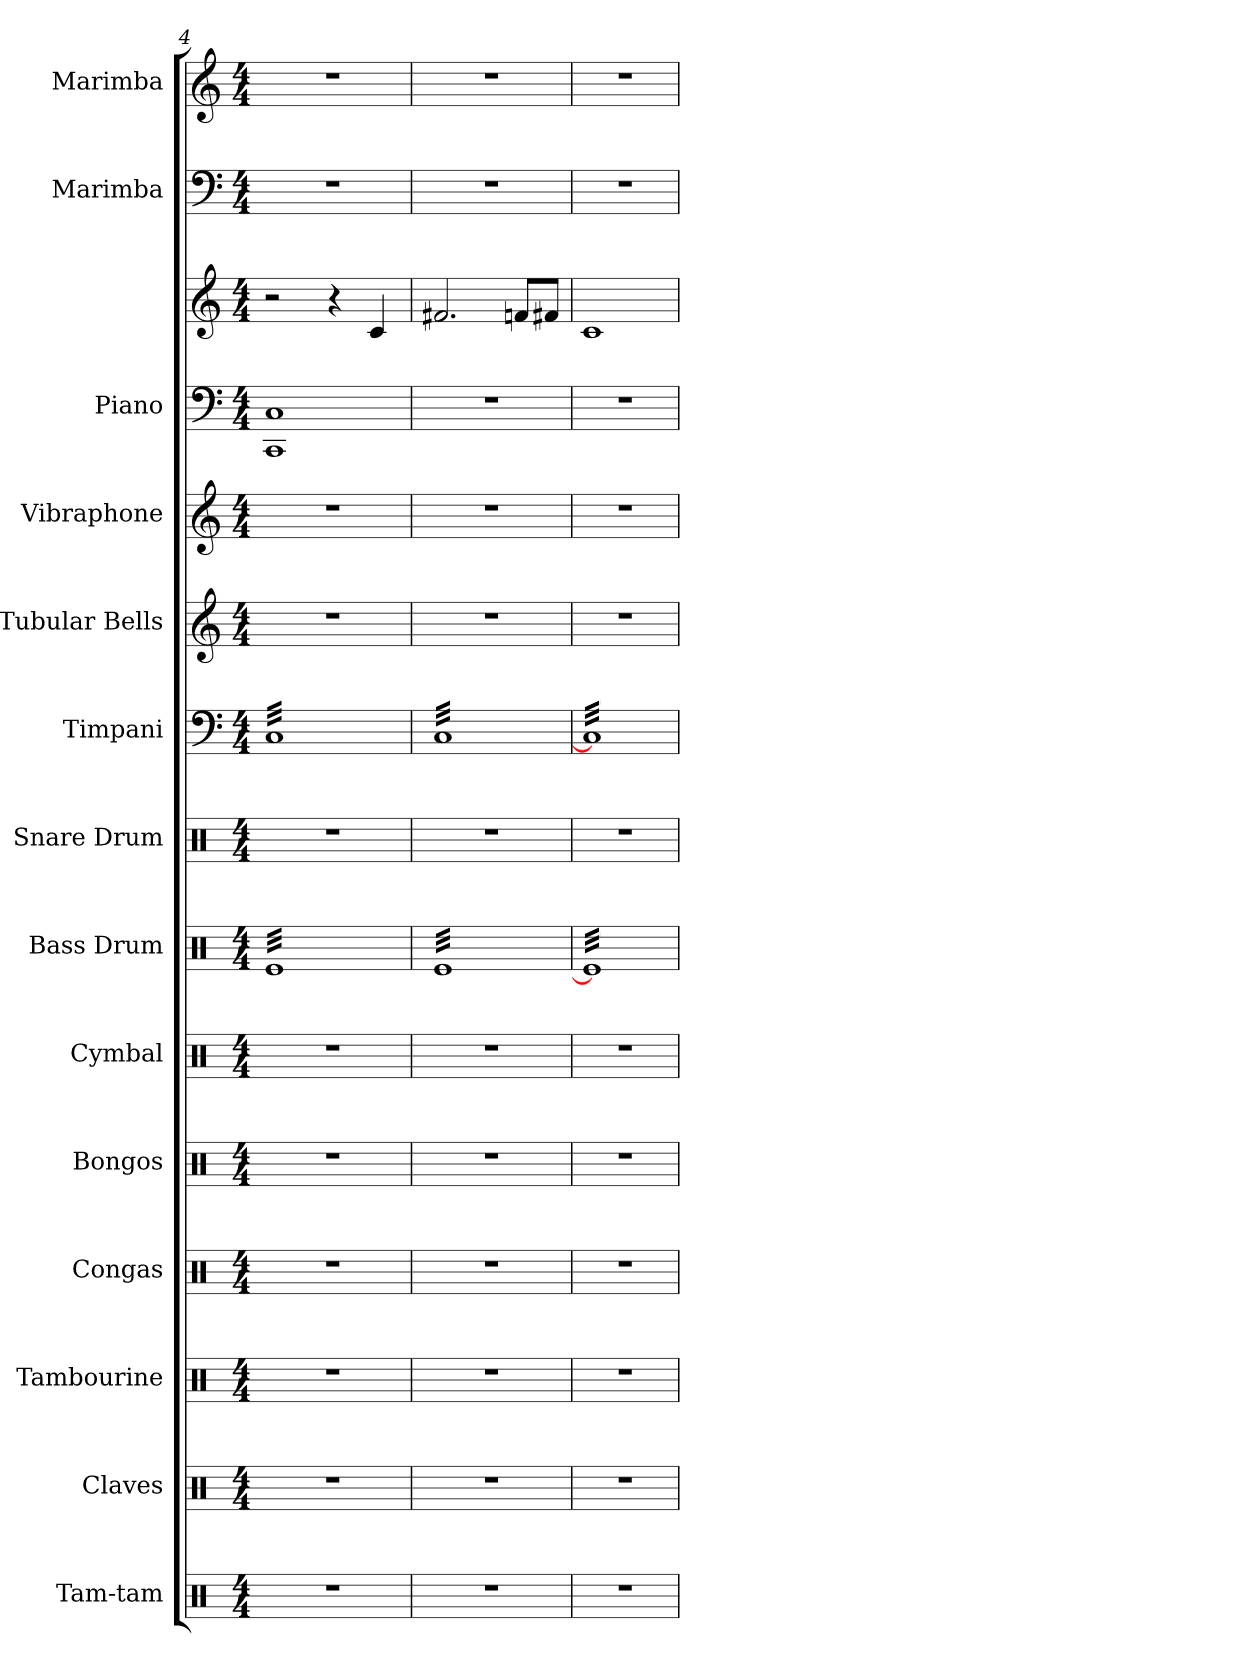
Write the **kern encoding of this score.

**kern	**kern	**kern	**kern	**kern	**kern	**kern	**kern	**kern	**kern	**kern	**kern	**kern	**kern	**kern
*part14	*part13	*part12	*part11	*part10	*part9	*part8	*part7	*part6	*part5	*part4	*part3	*part3	*part2	*part1
*staff15	*staff14	*staff13	*staff12	*staff11	*staff10	*staff9	*staff8	*staff7	*staff6	*staff5	*staff4	*staff3	*staff2	*staff1
*I"Tam-tam	*I"Claves	*I"Tambourine	*I"Congas	*I"Bongos	*I"Cymbal	*I"Bass Drum	*I"Snare Drum	*I"Timpani	*I"Tubular Bells	*I"Vibraphone	*I"Piano	*	*I"Marimba	*I"Marimba
*I'Tam-tam	*I'Clv.	*I'Tamb.	*I'Co.	*I'Bo.	*I'Cym.	*I'B. Dr.	*I'Sn. Dr.	*I'Timp.	*I'Tu. Be.	*I'Vib.	*I'Pno.	*	*I'Mrm.	*I'Mrm.
*clefX	*clefX	*clefX	*clefX	*clefX	*clefX	*clefX	*clefX	*clefF4	*clefG2	*clefG2	*clefF4	*clefG2	*clefF4	*clefG2
*k[]	*k[]	*k[]	*k[]	*k[]	*k[]	*k[]	*k[]	*k[]	*k[]	*k[]	*k[]	*k[]	*k[]	*k[]
*M4/4	*M4/4	*M4/4	*M4/4	*M4/4	*M4/4	*M4/4	*M4/4	*M4/4	*M4/4	*M4/4	*M4/4	*M4/4	*M4/4	*M4/4
*	*	*	*	*	*	*	*	*	*	*	*8ba	*	*	*
=4	=4	=4	=4	=4	=4	=4	=4	=4	=4	=4	=4	=4	=4	=4
*	*	*	*	*	*	*tremolo	*	*	*	*	*	*	*	*
*	*	*	*	*	*	*	*	*tremolo	*	*	*	*	*	*
1r	1r	1r	1r	1r	1r	32ReLLL	1r	32CLLL	1r	1r	1CCC 1CC	2r	1r	1r
.	.	.	.	.	.	32Re	.	32C	.	.	.	.	.	.
.	.	.	.	.	.	32Re	.	32C	.	.	.	.	.	.
.	.	.	.	.	.	32Re	.	32C	.	.	.	.	.	.
.	.	.	.	.	.	32Re	.	32C	.	.	.	.	.	.
.	.	.	.	.	.	32Re	.	32C	.	.	.	.	.	.
.	.	.	.	.	.	32Re	.	32C	.	.	.	.	.	.
.	.	.	.	.	.	32Re	.	32C	.	.	.	.	.	.
.	.	.	.	.	.	32Re	.	32C	.	.	.	.	.	.
.	.	.	.	.	.	32Re	.	32C	.	.	.	.	.	.
.	.	.	.	.	.	32Re	.	32C	.	.	.	.	.	.
.	.	.	.	.	.	32Re	.	32C	.	.	.	.	.	.
.	.	.	.	.	.	32Re	.	32C	.	.	.	.	.	.
.	.	.	.	.	.	32Re	.	32C	.	.	.	.	.	.
.	.	.	.	.	.	32Re	.	32C	.	.	.	.	.	.
.	.	.	.	.	.	32Re	.	32C	.	.	.	.	.	.
.	.	.	.	.	.	32Re	.	32C	.	.	.	4r	.	.
.	.	.	.	.	.	32Re	.	32C	.	.	.	.	.	.
.	.	.	.	.	.	32Re	.	32C	.	.	.	.	.	.
.	.	.	.	.	.	32Re	.	32C	.	.	.	.	.	.
.	.	.	.	.	.	32Re	.	32C	.	.	.	.	.	.
.	.	.	.	.	.	32Re	.	32C	.	.	.	.	.	.
.	.	.	.	.	.	32Re	.	32C	.	.	.	.	.	.
.	.	.	.	.	.	32Re	.	32C	.	.	.	.	.	.
.	.	.	.	.	.	32Re	.	32C	.	.	.	4c/	.	.
.	.	.	.	.	.	32Re	.	32C	.	.	.	.	.	.
.	.	.	.	.	.	32Re	.	32C	.	.	.	.	.	.
.	.	.	.	.	.	32Re	.	32C	.	.	.	.	.	.
.	.	.	.	.	.	32Re	.	32C	.	.	.	.	.	.
.	.	.	.	.	.	32Re	.	32C	.	.	.	.	.	.
.	.	.	.	.	.	32Re	.	32C	.	.	.	.	.	.
.	.	.	.	.	.	32ReJJJ	.	32CJJJ	.	.	.	.	.	.
=5	=5	=5	=5	=5	=5	=5	=5	=5	=5	=5	=5	=5	=5	=5
*	*	*	*	*	*	*	*	*	*	*	*X8ba	*	*	*
1r	1r	1r	1r	1r	1r	32ReLLL	1r	32CLLL	1r	1r	1r	2.f#X/	1r	1r
.	.	.	.	.	.	32Re	.	32C	.	.	.	.	.	.
.	.	.	.	.	.	32Re	.	32C	.	.	.	.	.	.
.	.	.	.	.	.	32Re	.	32C	.	.	.	.	.	.
.	.	.	.	.	.	32Re	.	32C	.	.	.	.	.	.
.	.	.	.	.	.	32Re	.	32C	.	.	.	.	.	.
.	.	.	.	.	.	32Re	.	32C	.	.	.	.	.	.
.	.	.	.	.	.	32Re	.	32C	.	.	.	.	.	.
.	.	.	.	.	.	32Re	.	32C	.	.	.	.	.	.
.	.	.	.	.	.	32Re	.	32C	.	.	.	.	.	.
.	.	.	.	.	.	32Re	.	32C	.	.	.	.	.	.
.	.	.	.	.	.	32Re	.	32C	.	.	.	.	.	.
.	.	.	.	.	.	32Re	.	32C	.	.	.	.	.	.
.	.	.	.	.	.	32Re	.	32C	.	.	.	.	.	.
.	.	.	.	.	.	32Re	.	32C	.	.	.	.	.	.
.	.	.	.	.	.	32Re	.	32C	.	.	.	.	.	.
.	.	.	.	.	.	32Re	.	32C	.	.	.	.	.	.
.	.	.	.	.	.	32Re	.	32C	.	.	.	.	.	.
.	.	.	.	.	.	32Re	.	32C	.	.	.	.	.	.
.	.	.	.	.	.	32Re	.	32C	.	.	.	.	.	.
.	.	.	.	.	.	32Re	.	32C	.	.	.	.	.	.
.	.	.	.	.	.	32Re	.	32C	.	.	.	.	.	.
.	.	.	.	.	.	32Re	.	32C	.	.	.	.	.	.
.	.	.	.	.	.	32Re	.	32C	.	.	.	.	.	.
.	.	.	.	.	.	32Re	.	32C	.	.	.	8fn/L	.	.
.	.	.	.	.	.	32Re	.	32C	.	.	.	.	.	.
.	.	.	.	.	.	32Re	.	32C	.	.	.	.	.	.
.	.	.	.	.	.	32Re	.	32C	.	.	.	.	.	.
.	.	.	.	.	.	32Re	.	32C	.	.	.	8f#X/J	.	.
.	.	.	.	.	.	32Re	.	32C	.	.	.	.	.	.
.	.	.	.	.	.	32Re	.	32C	.	.	.	.	.	.
.	.	.	.	.	.	32ReJJJ	.	32CJJJ	.	.	.	.	.	.
=6	=6	=6	=6	=6	=6	=6	=6	=6	=6	=6	=6	=6	=6	=6
1r	1r	1r	1r	1r	1r	32Re]LLL	1r	32C]LLL	1r	1r	1r	1c	1r	1r
.	.	.	.	.	.	32Re	.	32C	.	.	.	.	.	.
.	.	.	.	.	.	32Re	.	32C	.	.	.	.	.	.
.	.	.	.	.	.	32Re	.	32C	.	.	.	.	.	.
.	.	.	.	.	.	32Re	.	32C	.	.	.	.	.	.
.	.	.	.	.	.	32Re	.	32C	.	.	.	.	.	.
.	.	.	.	.	.	32Re	.	32C	.	.	.	.	.	.
.	.	.	.	.	.	32Re	.	32C	.	.	.	.	.	.
.	.	.	.	.	.	32Re	.	32C	.	.	.	.	.	.
.	.	.	.	.	.	32Re	.	32C	.	.	.	.	.	.
.	.	.	.	.	.	32Re	.	32C	.	.	.	.	.	.
.	.	.	.	.	.	32Re	.	32C	.	.	.	.	.	.
.	.	.	.	.	.	32Re	.	32C	.	.	.	.	.	.
.	.	.	.	.	.	32Re	.	32C	.	.	.	.	.	.
.	.	.	.	.	.	32Re	.	32C	.	.	.	.	.	.
.	.	.	.	.	.	32Re	.	32C	.	.	.	.	.	.
.	.	.	.	.	.	32Re	.	32C	.	.	.	.	.	.
.	.	.	.	.	.	32Re	.	32C	.	.	.	.	.	.
.	.	.	.	.	.	32Re	.	32C	.	.	.	.	.	.
.	.	.	.	.	.	32Re	.	32C	.	.	.	.	.	.
.	.	.	.	.	.	32Re	.	32C	.	.	.	.	.	.
.	.	.	.	.	.	32Re	.	32C	.	.	.	.	.	.
.	.	.	.	.	.	32Re	.	32C	.	.	.	.	.	.
.	.	.	.	.	.	32Re	.	32C	.	.	.	.	.	.
.	.	.	.	.	.	32Re	.	32C	.	.	.	.	.	.
.	.	.	.	.	.	32Re	.	32C	.	.	.	.	.	.
.	.	.	.	.	.	32Re	.	32C	.	.	.	.	.	.
.	.	.	.	.	.	32Re	.	32C	.	.	.	.	.	.
.	.	.	.	.	.	32Re	.	32C	.	.	.	.	.	.
.	.	.	.	.	.	32Re	.	32C	.	.	.	.	.	.
.	.	.	.	.	.	32Re	.	32C	.	.	.	.	.	.
.	.	.	.	.	.	32ReJJJ	.	32CJJJ	.	.	.	.	.	.
*	*	*	*	*	*	*	*	*Xtremolo	*	*	*	*	*	*
*	*	*	*	*	*	*Xtremolo	*	*	*	*	*	*	*	*
=	=	=	=	=	=	=	=	=	=	=	=	=	=	=
*-	*-	*-	*-	*-	*-	*-	*-	*-	*-	*-	*-	*-	*-	*-
